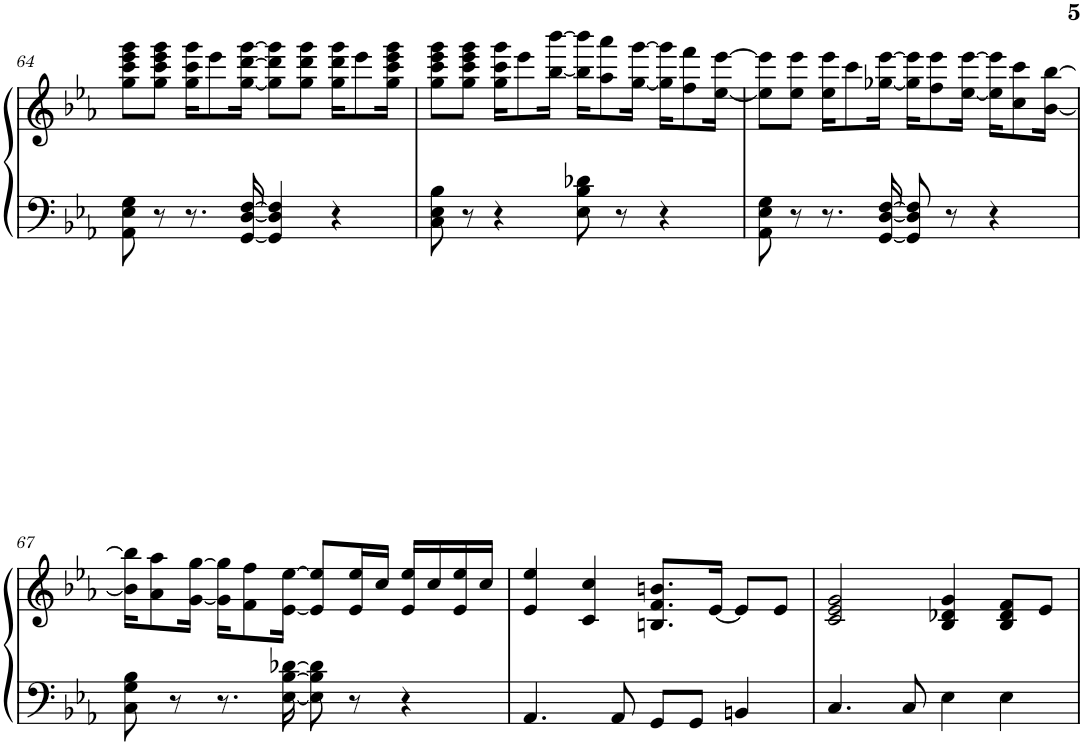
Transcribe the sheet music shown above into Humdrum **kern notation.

**kern	**kern
*part1	*part1
*staff2	*staff1
*I"Piano	*
*I'Pno.	*
!!LO:PB:g=z
*clefF4	*clefG2
*k[b-e-a-]	*k[b-e-a-]
*M4/4	*M4/4
=64	=64
8AA-\ 8E-\ 8G\	8gg\ 8ccc\ 8eee-\ 8ggg\L
8r	8gg\ 8ccc\ 8eee-\ 8ggg\J
8.r	16gg\ 16ccc\ 16ggg\KL
.	8eee-\
[16GG/ [16D/ [16F/	[16gg\ [16ddd\ [16ggg\Jk
4GG/] 4D/] 4F/]	8gg\] 8ddd\] 8ggg\]L
.	8gg\ 8ddd\ 8ggg\J
4r	16gg\ 16ddd\ 16ggg\KL
.	8eee-\
.	16gg\ 16ccc\ 16eee-\ 16ggg\Jk
=65	=65
8C\ 8E-\ 8B-\	8gg\ 8ccc\ 8eee-\ 8ggg\L
8r	8gg\ 8ccc\ 8eee-\ 8ggg\J
4r	16gg\ 16ccc\ 16ggg\KL
.	8eee-\
.	[16bb-\ [16bbb-\Jk
8E-\ 8B-\ 8d-X\	16bb-\] 16bbb-\]KL
.	8aa-\ 8aaa-\
8r	.
.	[16gg\ [16ggg\Jk
4r	16gg\] 16ggg\]KL
.	8ff\ 8fff\
.	[16ee-\ [16eee-\Jk
=66	=66
8AA-\ 8E-\ 8G\	8ee-\] 8eee-\]L
8r	8ee-\ 8eee-\J
8.r	16ee-\ 16eee-\KL
.	8ccc\
[16GG/ [16D/ [16F/	[16gg-X\ [16eee-\Jk
8GG/] 8D/] 8F/]	16gg-\] 16eee-\]KL
.	8ff\ 8eee-\
8r	.
.	[16ee-\ [16eee-\Jk
4r	16ee-\] 16eee-\]KL
.	8cc\ 8ccc\
.	[16b-\ [16bb-\Jk
!!LO:LB:g=z
=67	=67
8C\ 8G\ 8B-\	16b-\] 16bb-\]KL
.	8a-\ 8aa-\
8r	.
.	[16g\ [16gg\Jk
8.r	16g\] 16gg\]KL
.	8f\ 8ff\
[16E-\ [16B-\ [16d-X\	[16e-\ [16ee-\Jk
8E-\] 8B-\] 8d-\]	8e-/] 8ee-/]L
8r	16e-/ 16ee-/L
.	16cc/JJ
4r	16e-/ 16ee-/LL
.	16cc/
.	16e-/ 16ee-/
.	16cc/JJ
=68	=68
4.AA-/	4e-/ 4ee-/
.	4c/ 4cc/
8AA-/	.
8GG/L	8.Bn/ 8.f/ 8.bn/L
8GG/J	.
.	[16e-/Jk
4BBn/	8e-/L]
.	8e-/J
=69	=69
4.C/	2c/ 2e-/ 2g/
8C/	.
4E-\	4B-/ 4d-X/ 4g/
4E-\	8B-/ 8d-/ 8f/L
.	8e-/J
=	=
*-	*-
